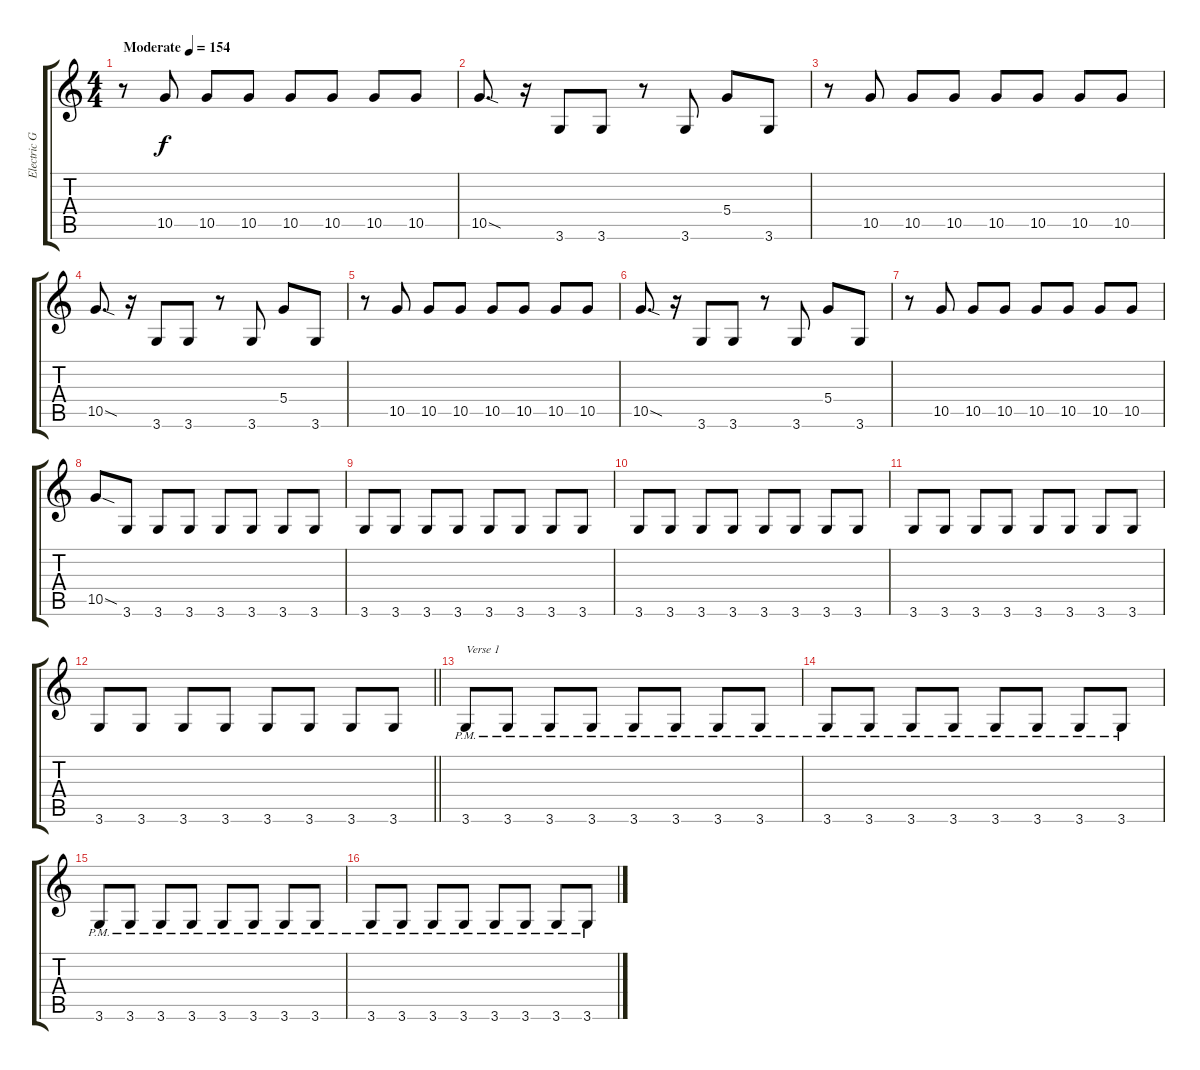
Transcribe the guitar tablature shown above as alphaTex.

\track ("Electric Guitar 1" "Electric G") {instrument distortionguitar}
\staff {score tabs}
\tuning (E4 B3 G3 D3 A2 E2) {hide}
\ts (4 4)
\tempo (154 "Moderate")
\clef g2
\ks c
r.8{dy f instrument distortionguitar} 10.5.8 10.5.8 10.5.8 10.5.8 10.5.8 10.5.8 10.5.8 |
10.5{sod}.8{d} r.16 3.6.8 3.6.8 r.8 3.6.8 5.4.8 3.6.8 |
r.8 10.5.8 10.5.8 10.5.8 10.5.8 10.5.8 10.5.8 10.5.8 |
10.5{sod}.8{d} r.16 3.6.8 3.6.8 r.8 3.6.8 5.4.8 3.6.8 |
r.8 10.5.8 10.5.8 10.5.8 10.5.8 10.5.8 10.5.8 10.5.8 |
10.5{sod}.8{d} r.16 3.6.8 3.6.8 r.8 3.6.8 5.4.8 3.6.8 |
r.8 10.5.8 10.5.8 10.5.8 10.5.8 10.5.8 10.5.8 10.5.8 |
10.5{sod}.8 3.6.8 3.6.8 3.6.8 3.6.8 3.6.8 3.6.8 3.6.8 |
3.6.8 3.6.8 3.6.8 3.6.8 3.6.8 3.6.8 3.6.8 3.6.8 |
3.6.8 3.6.8 3.6.8 3.6.8 3.6.8 3.6.8 3.6.8 3.6.8 |
3.6.8 3.6.8 3.6.8 3.6.8 3.6.8 3.6.8 3.6.8 3.6.8 |
\barLineRight lightlight
3.6.8 3.6.8 3.6.8 3.6.8 3.6.8 3.6.8 3.6.8 3.6.8 |
3.6{pm}.8{txt "Verse 1"} 3.6{pm}.8 3.6{pm}.8 3.6{pm}.8 3.6{pm}.8 3.6{pm}.8 3.6{pm}.8 3.6{pm}.8 |
3.6{pm}.8 3.6{pm}.8 3.6{pm}.8 3.6{pm}.8 3.6{pm}.8 3.6{pm}.8 3.6{pm}.8 3.6{pm}.8 |
3.6{pm}.8 3.6{pm}.8 3.6{pm}.8 3.6{pm}.8 3.6{pm}.8 3.6{pm}.8 3.6{pm}.8 3.6{pm}.8 |
3.6{pm}.8 3.6{pm}.8 3.6{pm}.8 3.6{pm}.8 3.6{pm}.8 3.6{pm}.8 3.6{pm}.8 3.6{pm}.8
